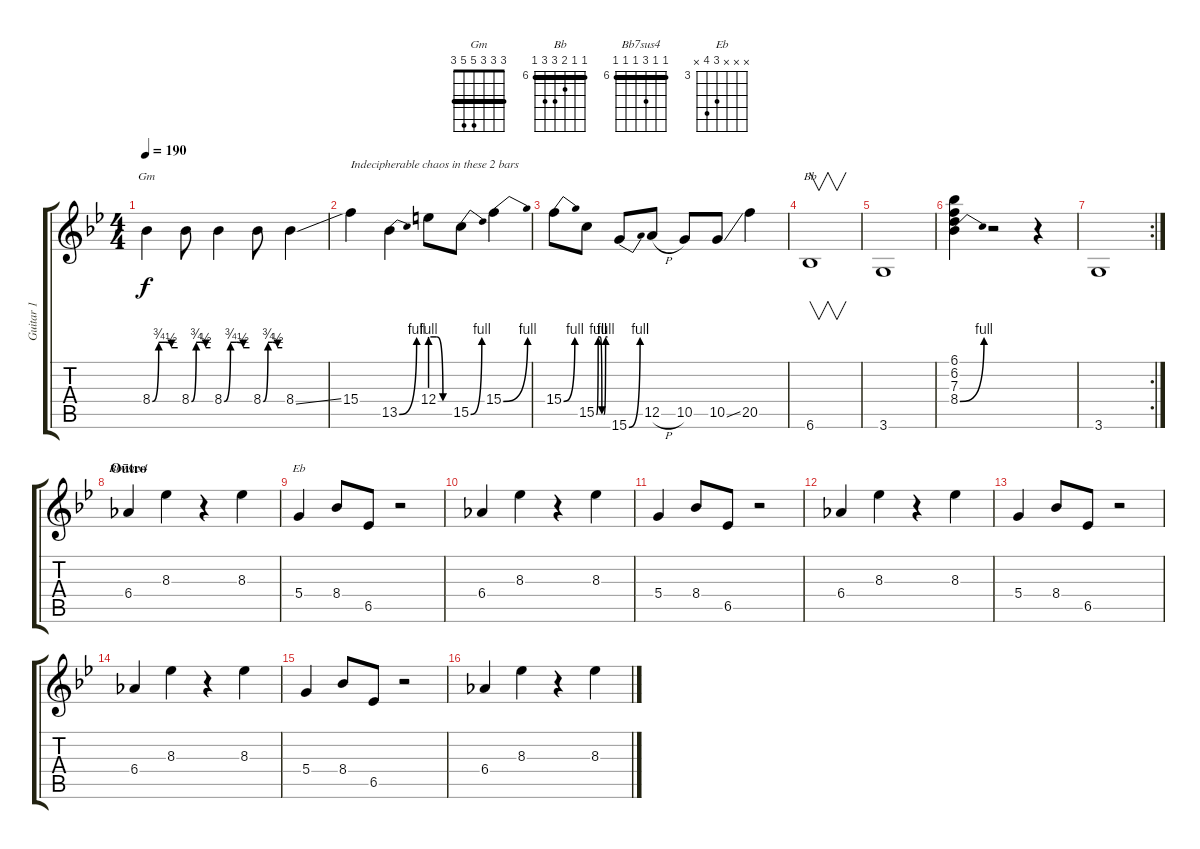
\track ("Guitar 1" "Guitar 1") {instrument distortionguitar}
\staff {score tabs}
\tuning (E4 B3 G3 D3 A2 E2) {hide}
\chord ("Gm" 3 3 3 5 5 3) {barre 3}
\chord ("Bb" 6 6 7 8 8 6) {firstfret 6 barre 6}
\chord ("Bb7sus4" 6 6 8 6 6 6) {firstfret 6 barre 6}
\chord ("Eb" x x x 5 6 x) {firstfret 3}
\ts (4 4)
\tempo 190
\clef g2
\ks bb
8.4{be (custom 0 0 15 3 30 3 45 2 60 2)}.4{ch "Gm" dy f} 8.4{be (custom 0 0 15 3 30 3 45 2 60 2)}.8 8.4{be (custom 0 0 15 3 30 3 45 2 60 2)}.4 8.4{be (custom 0 0 15 3 30 3 45 2 60 2)}.8 8.4{ss}.4 |
15.4.4{txt "Indecipherable chaos in these 2 bars"} 13.5{be (bend 0 0 60 4)}.4 12.4{be (custom 0 4 20 4 40 0 60 0)}.8 15.5{be (bend 0 0 60 4)}.8 15.4{be (bend 0 0 60 4)}.4 |
15.4{be (bend 0 0 60 4)}.8 15.5{be (custom 0 0 10 4 20 4 30 0 40 0 50 4 60 4)}.8 15.6{be (bend 0 0 60 4)}.8 12.5{h}.8 10.5.8 10.5{ss}.8 20.5.4 |
6.6.1{v ch "Bb"} |
3.6.1 |
(6.1 6.2 7.3 8.4{be (bend 0 0 60 4)}).4 r.2 r.4 |
\rc 2
3.6.1 |
\section ("" "Outro")
6.4.4{ch "Bb7sus4"} 8.3.4 r.4 8.3.4 |
5.4.4{ch "Eb"} 8.4.8 6.5.8 r.2 |
6.4.4 8.3.4 r.4 8.3.4 |
5.4.4 8.4.8 6.5.8 r.2 |
6.4.4 8.3.4 r.4 8.3.4 |
5.4.4 8.4.8 6.5.8 r.2 |
6.4.4 8.3.4 r.4 8.3.4 |
5.4.4 8.4.8 6.5.8 r.2 |
6.4.4 8.3.4 r.4 8.3.4
